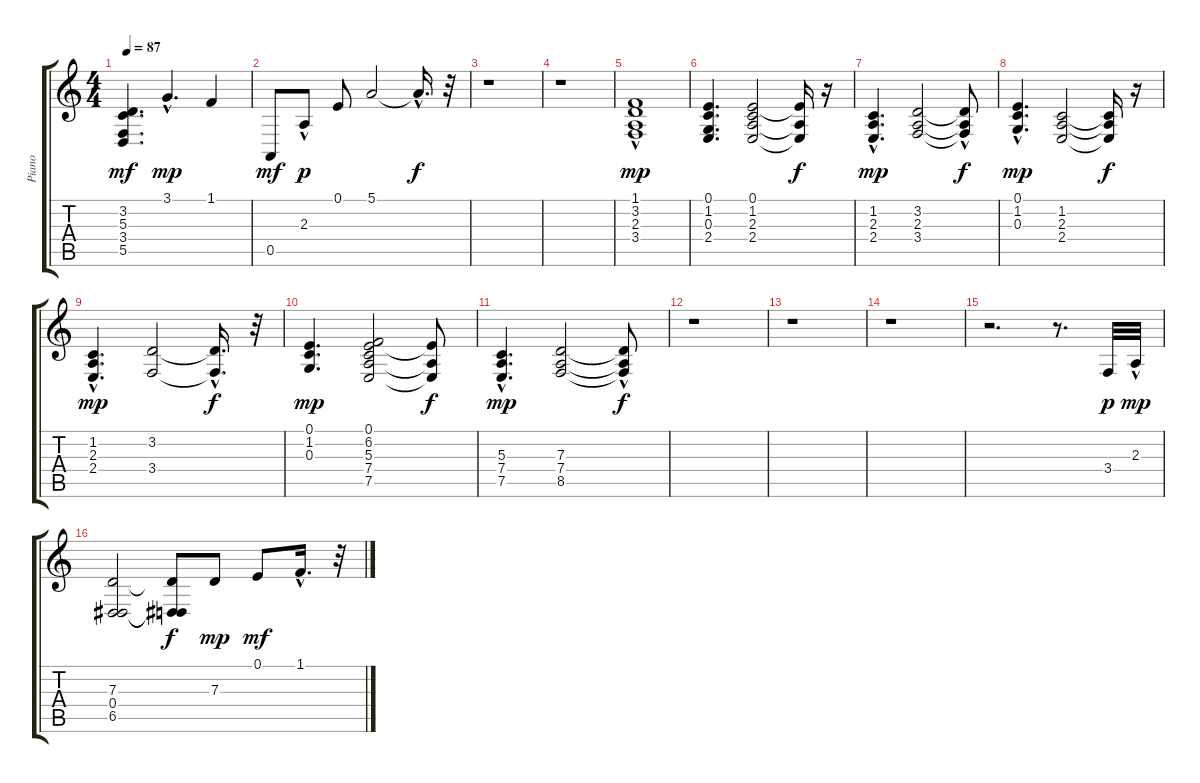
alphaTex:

\track ("Piano" "Piano") {instrument brightacousticpiano}
\staff {score tabs}
\tuning (E4 B3 G3 D3 A2 E2) {hide}
\ts (4 4)
\tempo 87
\clef g2
\ks c
(3.2 5.3 3.4 5.5).4{d dy mf} 3.1{hac}.4{d dy mp} 1.1.4 |
0.5.8{dy mf} 2.3{hac}.8{dy p} 0.1.8 5.1.2 5.1{hac t}.16{d dy f} r.32 |
r.1 |
r.1 |
(1.1{hac} 3.2{hac} 2.3{hac} 3.4{hac}).1{dy mp} |
(0.1 1.2 0.3 2.4).4{d} (0.1 1.2 2.3 2.4).2 (0.1{t} 2.3{t} 2.4{t}).16{dy f} r.16 |
(1.2{hac} 2.3 2.4).4{d dy mp} (3.2 2.3 3.4).2 (3.2{t} 2.3{hac t} 3.4{t}).8{dy f} |
(0.1{hac} 1.2 0.3).4{d dy mp} (1.2 2.3 2.4).2 (1.2{t} 2.3{t} 2.4{t}).16{dy f} r.16 |
(1.2{hac} 2.3{hac} 2.4).4{d dy mp} (3.2 3.4).2 (3.2{hac t} 3.4{t}).16{d dy f} r.32 |
(0.1 1.2 0.3).4{d dy mp} (0.1 6.2 5.3 7.4 7.5).2 (0.1{t} 7.4{t} 7.5{t}).8{dy f} |
(5.3{hac} 7.4 7.5).4{d dy mp} (7.3 7.4 8.5).2 (7.3{t} 7.4{hac t} 8.5{t}).8{dy f} |
r.1 |
r.1 |
r.1 |
r.2{d} r.8{d} 3.4.32{dy p} 2.3{hac}.32{dy mp} |
(7.3 0.4 6.5).2 (7.3{t} 0.4{t} 6.5{t}).8{dy f} 7.3.8{dy mp} 0.1.8{dy mf} 1.1{hac}.16{d} r.32
